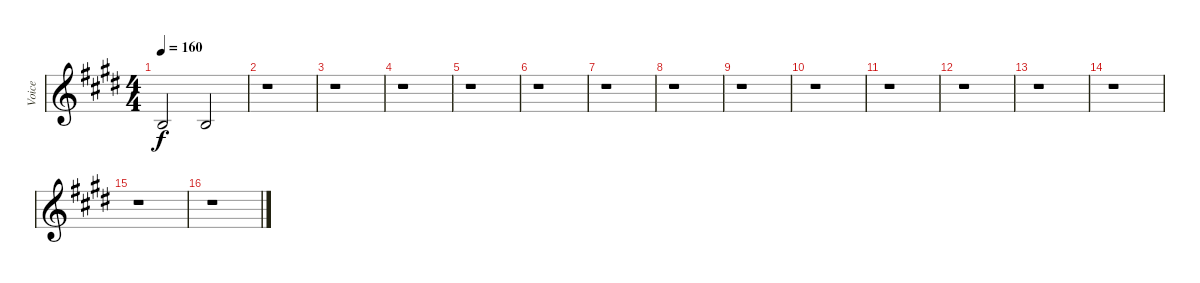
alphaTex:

\track ("Voice" "Voice") {instrument sopranosax}
\staff {score}
\tuning (E4 B3 G3 D3 A2 E2) {hide}
\ts (4 4)
\tempo 160
\clef g2
\ks e
0.2.2{dy f volume 0} 0.2.2 |
r.1 |
r.1 |
r.1 |
r.1 |
r.1 |
r.1 |
r.1 |
r.1 |
r.1 |
r.1 |
r.1 |
r.1 |
r.1 |
r.1 |
r.1
